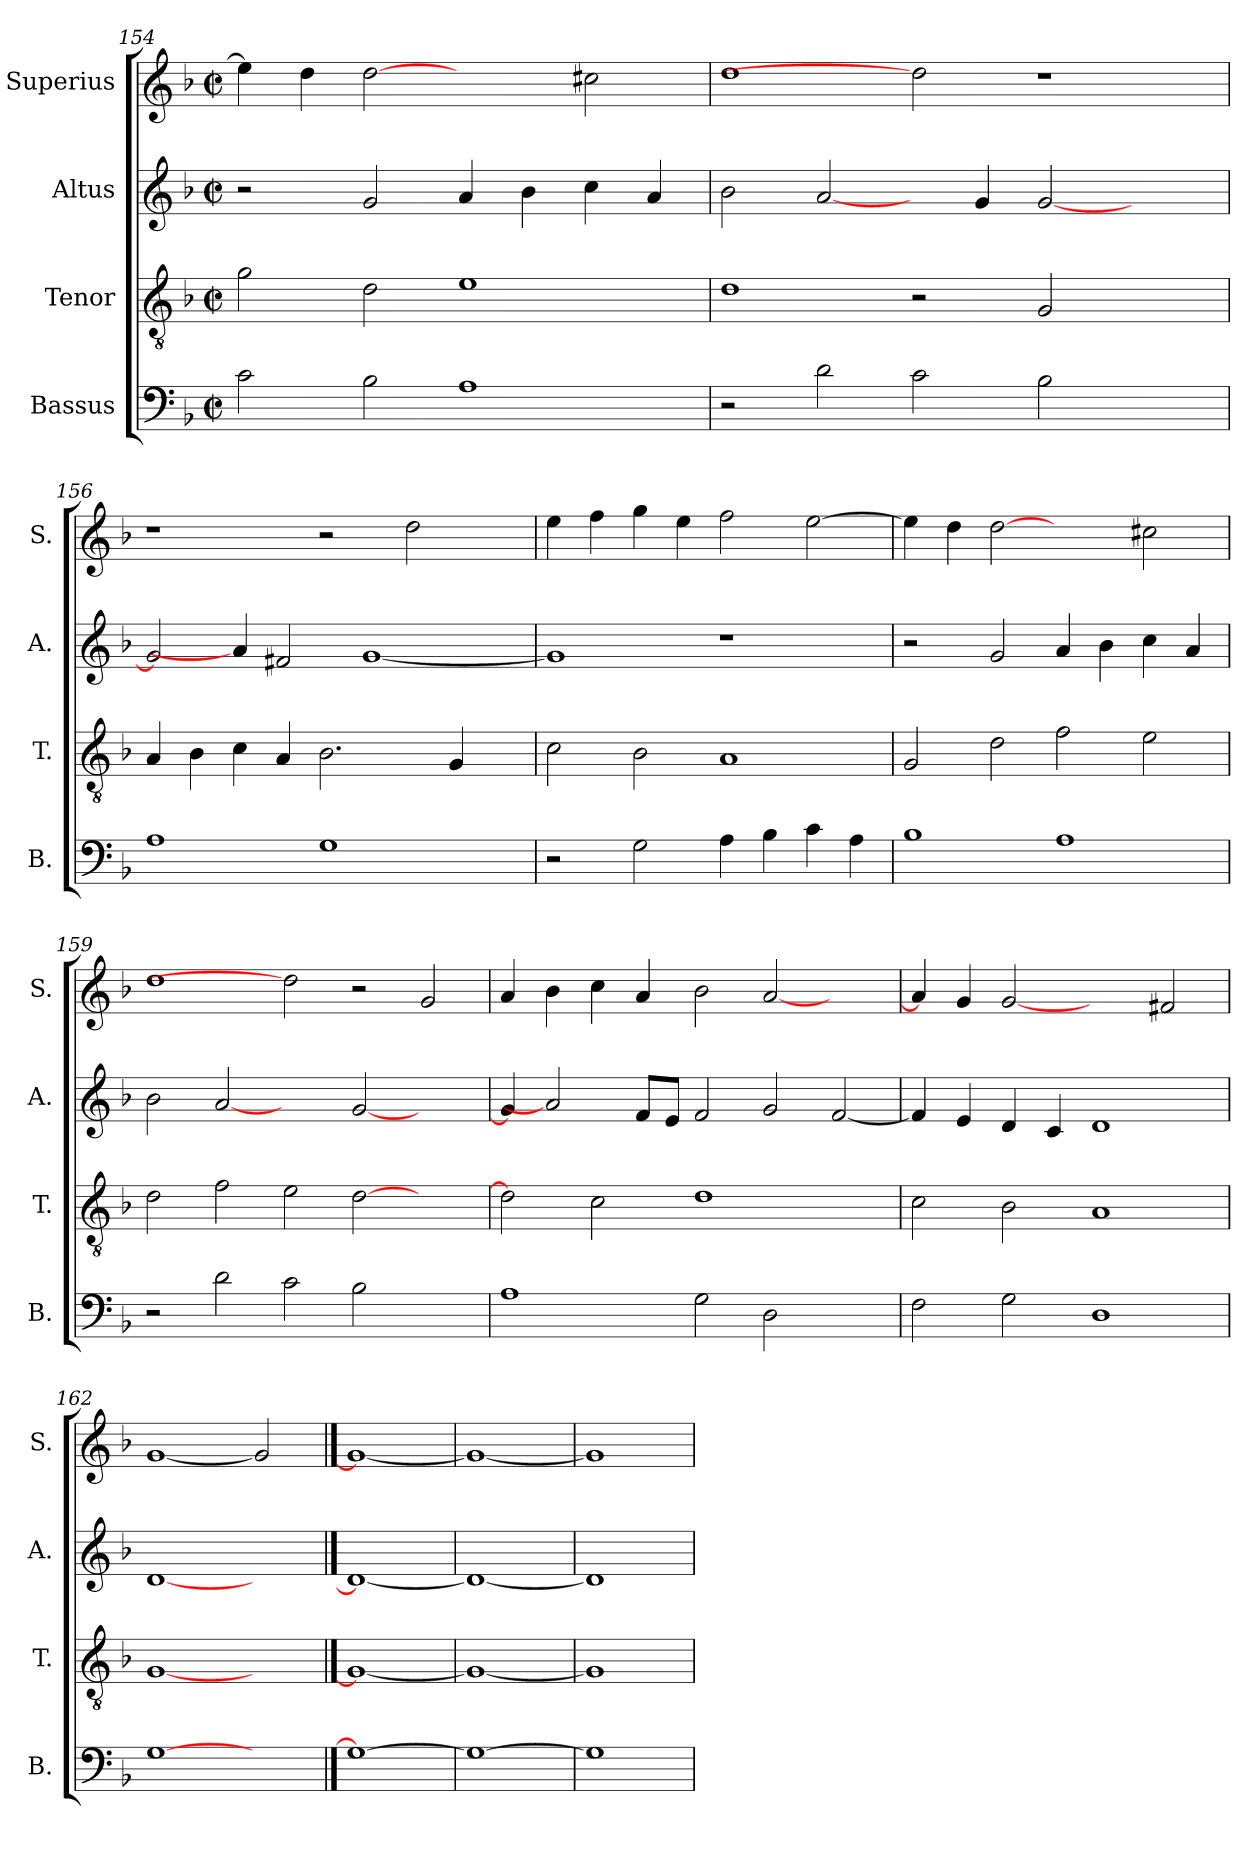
**kern	**kern	**kern	**kern
*part4	*part3	*part2	*part1
*staff4	*staff3	*staff2	*staff1
*I"Bassus	*I"Tenor	*I"Altus	*I"Superius
*I'B.	*I'T.	*I'A.	*I'S.
*clefF4	*clefGv2	*clefG2	*clefG2
*	*ITrd7c12	*	*
*k[b-]	*k[b-]	*k[b-]	*k[b-]
*F:	*F:	*F:	*F:
*M2/2	*M2/2	*M2/2	*M2/2
*met(c|)	*met(c|)	*met(c|)	*met(c|)
=154	=154	=154	=154
2ci\	2Gi\	2r	4eei\]
.	.	.	4ddi\
2B-i\	2Di\	2gi/	[2ddi
1Ai	1Ei	4ai/	2ryy
.	.	4b-i\	.
.	.	4cci\	2cc#Xi\
.	.	4ai/	.
!!LO:LB:g=z
=155	=155	=155	=155
2r	1Di	2b-i\	1ddi
2di\	.	[2ai/	.
2ci\	2r	4ryy	2ddi]
.	.	4gi/	.
2B-i\	2GGi/	[<2gi/	1r
2ryy	2ryy	2ryy	.
=156	=156	=156	=156
1Ai	4AAi/	2gi/]	1r
.	4BB-i\	.	.
.	4Ci\	4ai/]	.
.	4AAi/	2f#Xi/	.
1Gi	2.BB-i\	.	2r
.	.	[<1gi	.
.	.	.	2ddi\
.	4GGi/	.	.
4ryy	4ryy	.	4ryy
=157	=157	=157	=157
2r	2Ci\	1gi]	4eei\
.	.	.	4ffi\
2Gi\	2BB-i\	.	4ggi\
.	.	.	4eei\
4Ai\	1AAi	1r	2ffi\
4B-i\	.	.	.
4ci\	.	.	[>2eei\
4Ai\	.	.	.
=158	=158	=158	=158
1B-i	2GGi/	2r	4eei\]
.	.	.	4ddi\
.	2Di\	2gi/	[2ddi
1Ai	2Fi\	4ai/	2ryy
.	.	4b-i\	.
.	2Ei\	4cci\	2cc#Xi\
.	.	4ai/	.
!!LO:PB:g=z
=159	=159	=159	=159
2r	2Di\	2b-i\	1ddi
2di\	2Fi\	[2ai	.
2ci\	2Ei\	2ryy	2ddi]
2B-i\	[>2Di\	[<2gi/	2r
2ryy	2ryy	2ryy	2gi/
=160	=160	=160	=160
1Ai	2Di\]	4gi/]	4ai/
.	.	2ai]	4b-i\
.	2Ci\	.	4cci\
.	.	8fi/L	4ai/
.	.	8ei/J	.
2Gi\	1Di	2fi/	2b-i\
2Di\	.	2gi/	[<2ai/
2ryy	2ryy	[<2fi/	2ryy
=161	=161	=161	=161
2Fi\	2Ci\	4fi/]	4ai/]
.	.	4ei/	4gi/
2Gi\	2BB-i\	4di/	[2gi
.	.	4ci/	.
1Di	1AAi	1di	2ryy
.	.	.	2f#Xi/
=162	=162	=162	=162
[1Gi	[1GGi	[1di	[1gi
2ryy	2ryy	2ryy	2gi]
==163	==163	==163	==163
1Gi_	1GGi_	1di_	1gi_
=164	=164	=164	=164
1Gi_	1GGi_	1di_	1gi_
=165	=165	=165	=165
1Gi]	1GGi]	1di]	1gi]
=	=	=	=
*-	*-	*-	*-
